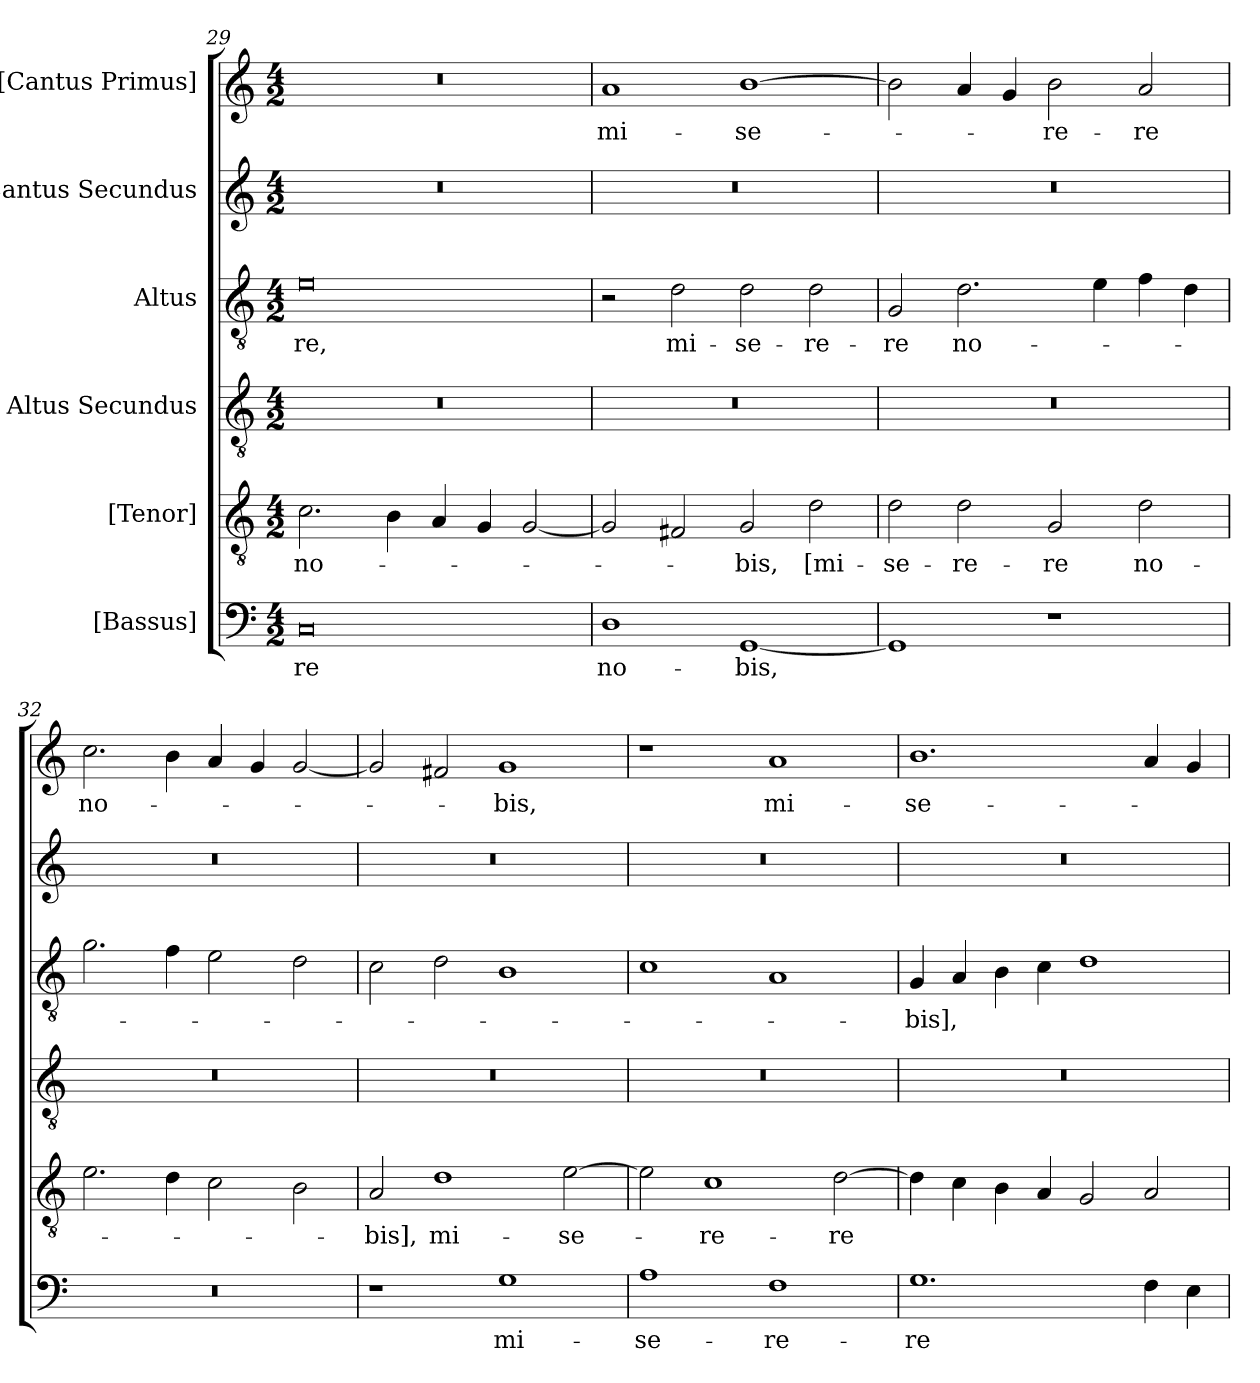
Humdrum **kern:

**kern	**text	**kern	**text	**kern	**kern	**text	**kern	**kern	**text
*part6	*part6	*part5	*part5	*part4	*part3	*part3	*part2	*part1	*part1
*staff6	*staff6	*staff5	*staff5	*staff4	*staff3	*staff3	*staff2	*staff1	*staff1
*I"[Bassus]	*	*I"[Tenor]	*	*I"Altus Secundus	*I"Altus	*	*I"Cantus Secundus	*I"[Cantus Primus]	*
*clefF4	*	*clefGv2	*	*clefGv2	*clefGv2	*	*clefG2	*clefG2	*
*k[]	*	*k[]	*	*k[]	*k[]	*	*k[]	*k[]	*
*M4/2	*	*M4/2	*	*M4/2	*M4/2	*	*M4/2	*M4/2	*
=29	=29	=29	=29	=29	=29	=29	=29	=29	=29
0C/	-re	2.c\	no-	0r	0e\	-re,	0r	0r	.
.	.	4B\	.	.	.	.	.	.	.
.	.	4A/	.	.	.	.	.	.	.
.	.	4G/	.	.	.	.	.	.	.
.	.	[2G/	.	.	.	.	.	.	.
=30	=30	=30	=30	=30	=30	=30	=30	=30	=30
1D\	no-	2G/]	.	0r	2r	.	0r	1a/	mi-
.	.	2F#X/	.	.	2d\	mi-	.	.	.
[1GG/	-bis,	2G/	-bis,	.	2d\	-se-	.	[1b\	-se-
.	.	2d\	[mi-	.	2d\	-re-	.	.	.
=31	=31	=31	=31	=31	=31	=31	=31	=31	=31
1GG/]	.	2d\	-se-	0r	2G/	-re	0r	2b\]	.
.	.	2d\	-re-	.	2.d\	no-	.	4a/	.
.	.	.	.	.	.	.	.	4g/	.
1r	.	2G/	-re	.	.	.	.	2b\	-re-
.	.	.	.	.	4e\	.	.	.	.
.	.	2d\	no-	.	4f\	.	.	2a/	-re
.	.	.	.	.	4d\	.	.	.	.
=32	=32	=32	=32	=32	=32	=32	=32	=32	=32
0r	.	2.e\	.	0r	2.g\	.	0r	2.cc\	no-
.	.	4d\	.	.	4f\	.	.	4b\	.
.	.	2c\	.	.	2e\	.	.	4a/	.
.	.	.	.	.	.	.	.	4g/	.
.	.	2B\	.	.	2d\	.	.	[2g/	.
=33	=33	=33	=33	=33	=33	=33	=33	=33	=33
1r	.	2A/	-bis],	0r	2c\	.	0r	2g/]	.
.	.	1d\	mi-	.	2d\	.	.	2f#X/	.
1G\	mi-	.	.	.	1B\	.	.	1g/	-bis,
.	.	[2e\	-se-	.	.	.	.	.	.
=34	=34	=34	=34	=34	=34	=34	=34	=34	=34
1A\	-se-	2e\]	.	0r	1c\	.	0r	1r	.
.	.	1c\	-re-	.	.	.	.	.	.
1F\	-re-	.	.	.	1A/	.	.	1a/	mi-
.	.	[2d\	-re	.	.	.	.	.	.
=35	=35	=35	=35	=35	=35	=35	=35	=35	=35
1.G\	-re	4d\]	.	0r	4G/	-bis],	0r	1.b\	-se-
.	.	4c\	.	.	4A/	.	.	.	.
.	.	4B\	.	.	4B\	.	.	.	.
.	.	4A/	.	.	4c\	.	.	.	.
.	.	2G/	.	.	1d\	.	.	.	.
4F\	.	2A/	.	.	.	.	.	4a/	.
4E\	.	.	.	.	.	.	.	4g/	.
=	=	=	=	=	=	=	=	=	=
*-	*-	*-	*-	*-	*-	*-	*-	*-	*-
